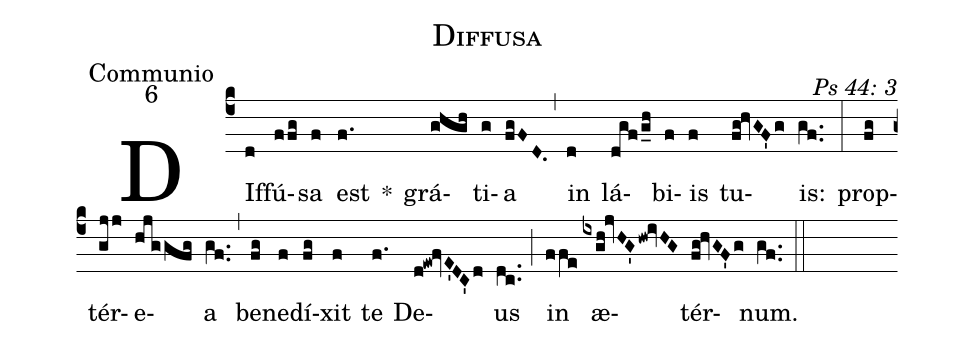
name: Diffusa;
office-part: Communio;
mode: 6;
commentary: Ps 44: 3;
%%
(c4) DIf(d)fú(ffg)sa(f) est(f.) *() grá(ghgh)ti(g)a(fgFD.) (,) in(d) lá(dgf/g_h)bi(f)is(f) tu(fg!hvGF'g)is:(gf..) (:)
prop(fg)tér(gjj)e(hjggfg)a(gf..) (,) be(fg)ne(f)dí(fg)xit(f) te(f.) De(d!ew!fvE'DC'd)us(dc..) (;) in(ffe) æ(ixgh!jvHG'hw!ivHG)tér(fg!hvGF'g)num.(gf..) (::)
